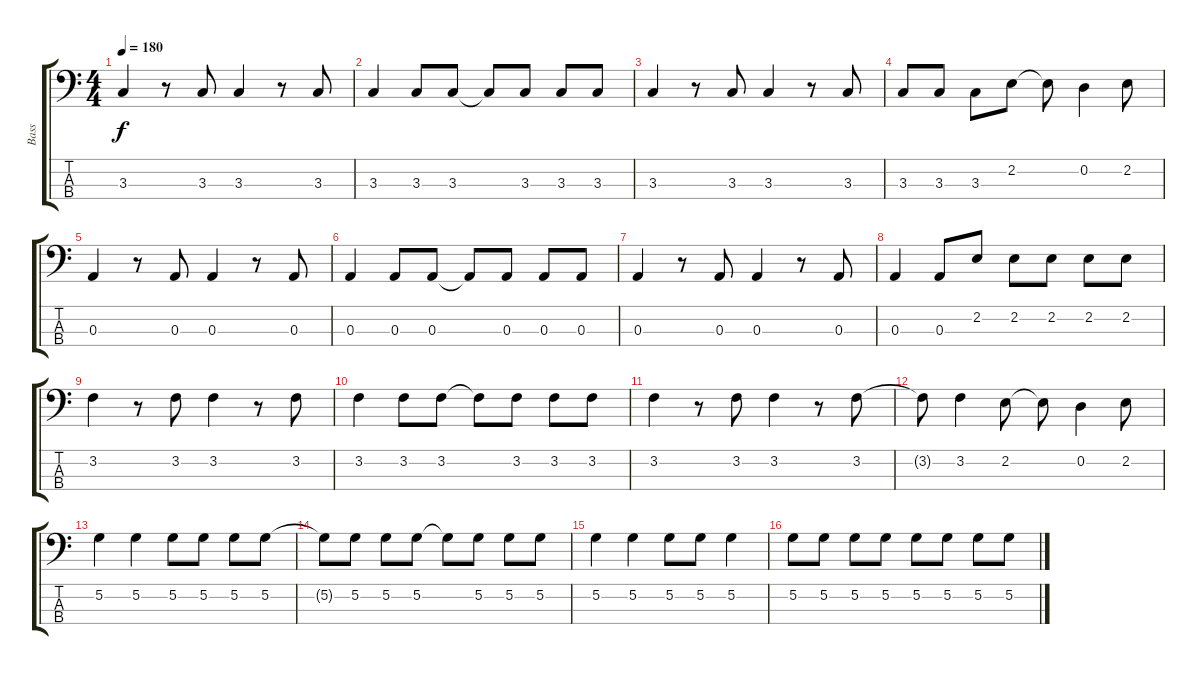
\track ("Bass" "Bass") {instrument electricbassfinger}
\staff {score tabs}
\tuning (G2 D2 A1 E1) {hide}
\ts (4 4)
\tempo 180
\clef f4
\ks c
3.3.4{dy f} r.8 3.3.8 3.3.4 r.8 3.3.8 |
3.3.4 3.3.8 3.3.8 3.3{t}.8 3.3.8 3.3.8 3.3.8 |
3.3.4 r.8 3.3.8 3.3.4 r.8 3.3.8 |
3.3.8 3.3.8 3.3.8 2.2.8 2.2{t}.8 0.2.4 2.2.8 |
0.3.4 r.8 0.3.8 0.3.4 r.8 0.3.8 |
0.3.4 0.3.8 0.3.8 0.3{t}.8 0.3.8 0.3.8 0.3.8 |
0.3.4 r.8 0.3.8 0.3.4 r.8 0.3.8 |
0.3.4 0.3.8 2.2.8 2.2.8 2.2.8 2.2.8 2.2.8 |
3.2.4 r.8 3.2.8 3.2.4 r.8 3.2.8 |
3.2.4 3.2.8 3.2.8 3.2{t}.8 3.2.8 3.2.8 3.2.8 |
3.2.4 r.8 3.2.8 3.2.4 r.8 3.2.8 |
3.2{t}.8 3.2.4 2.2.8 2.2{t}.8 0.2.4 2.2.8 |
5.2.4 5.2.4 5.2.8 5.2.8 5.2.8 5.2.8 |
5.2{t}.8 5.2.8 5.2.8 5.2.8 5.2{t}.8 5.2.8 5.2.8 5.2.8 |
5.2.4 5.2.4 5.2.8 5.2.8 5.2.4 |
5.2.8 5.2.8 5.2.8 5.2.8 5.2.8 5.2.8 5.2.8 5.2.8
